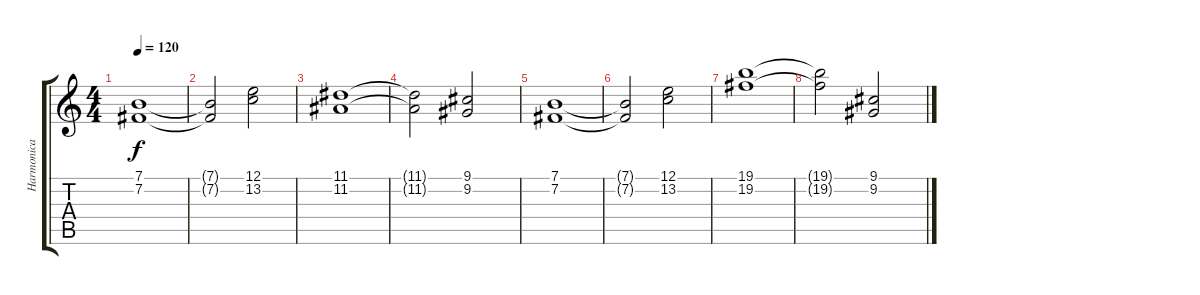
\track ("Harmonica" "Harmonica") {instrument harmonica}
\staff {score tabs}
\tuning (E4 B3 G3 D3 A2 E2) {hide}
\ts (4 4)
\tempo 120
\clef g2
\ks c
(7.1 7.2).1{dy f} |
(7.1{t} 7.2{t}).2 (12.1 13.2).2 |
(11.1 11.2).1 |
(11.1{t} 11.2{t}).2 (9.1 9.2).2 |
(7.1 7.2).1 |
(7.1{t} 7.2{t}).2 (12.1 13.2).2 |
(19.1 19.2).1 |
(19.1{t} 19.2{t}).2 (9.1 9.2).2
